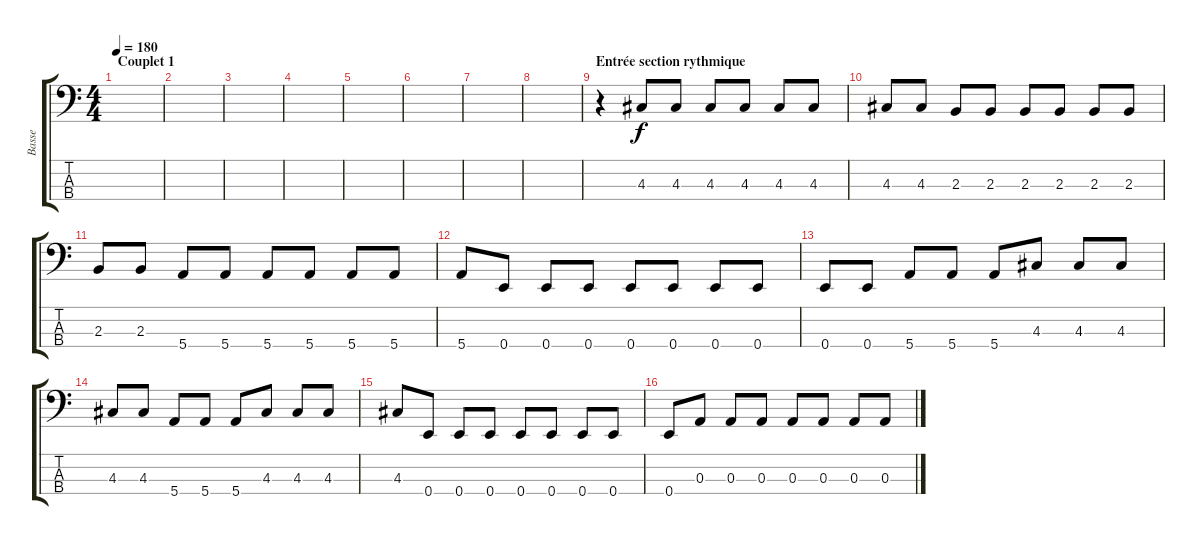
\track ("Basse" "Basse") {instrument electricbassfinger}
\staff {score tabs}
\tuning (G2 D2 A1 E1) {hide}
\ts (4 4)
\section ("" "Couplet 1")
\tempo 180
\clef f4
\ks c
|
|
|
|
|
|
|
|
\section ("" "Entrée section rythmique")
r.4 4.3.8 4.3.8 4.3.8 4.3.8 4.3.8 4.3.8 |
4.3.8 4.3.8 2.3.8 2.3.8 2.3.8 2.3.8 2.3.8 2.3.8 |
2.3.8 2.3.8 5.4.8 5.4.8 5.4.8 5.4.8 5.4.8 5.4.8 |
5.4.8 0.4.8 0.4.8 0.4.8 0.4.8 0.4.8 0.4.8 0.4.8 |
0.4.8 0.4.8 5.4.8 5.4.8 5.4.8 4.3.8 4.3.8 4.3.8 |
4.3.8 4.3.8 5.4.8 5.4.8 5.4.8 4.3.8 4.3.8 4.3.8 |
4.3.8 0.4.8 0.4.8 0.4.8 0.4.8 0.4.8 0.4.8 0.4.8 |
0.4.8 0.3.8 0.3.8 0.3.8 0.3.8 0.3.8 0.3.8 0.3.8
